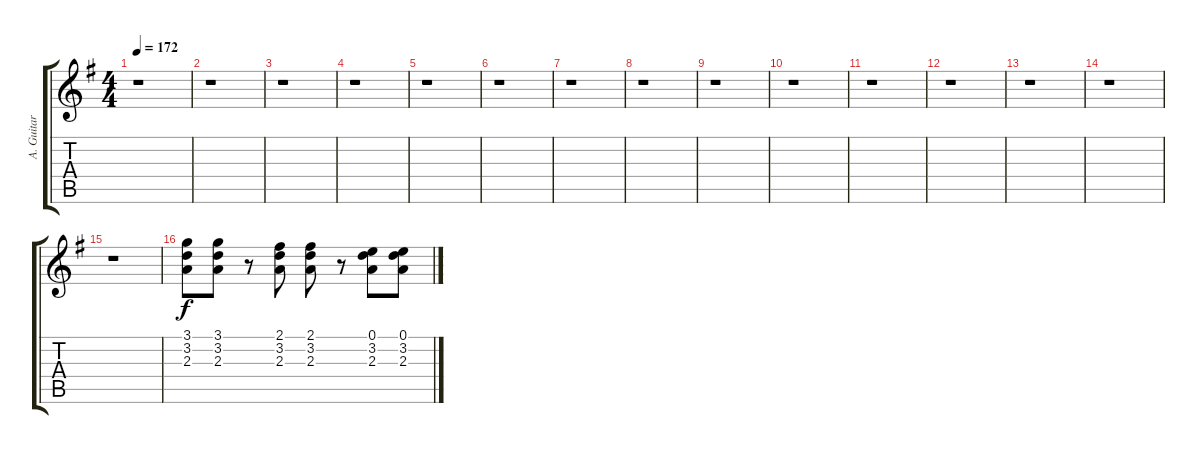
\track ("A. Guitar II" "A. Guitar ") {instrument acousticguitarsteel}
\staff {score tabs}
\tuning (E4 B3 G3 D3 A2 E2) {hide}
\ts (4 4)
\tempo 172
\clef g2
\ks g
r.1{dy f} |
r.1 |
r.1 |
r.1 |
r.1 |
r.1 |
r.1 |
r.1 |
r.1 |
r.1 |
r.1 |
r.1 |
r.1 |
r.1 |
r.1 |
(3.1 3.2 2.3).8 (3.1 3.2 2.3).8 r.8 (2.1 3.2 2.3).8 (2.1 3.2 2.3).8 r.8 (0.1 3.2 2.3).8 (0.1 3.2 2.3).8
